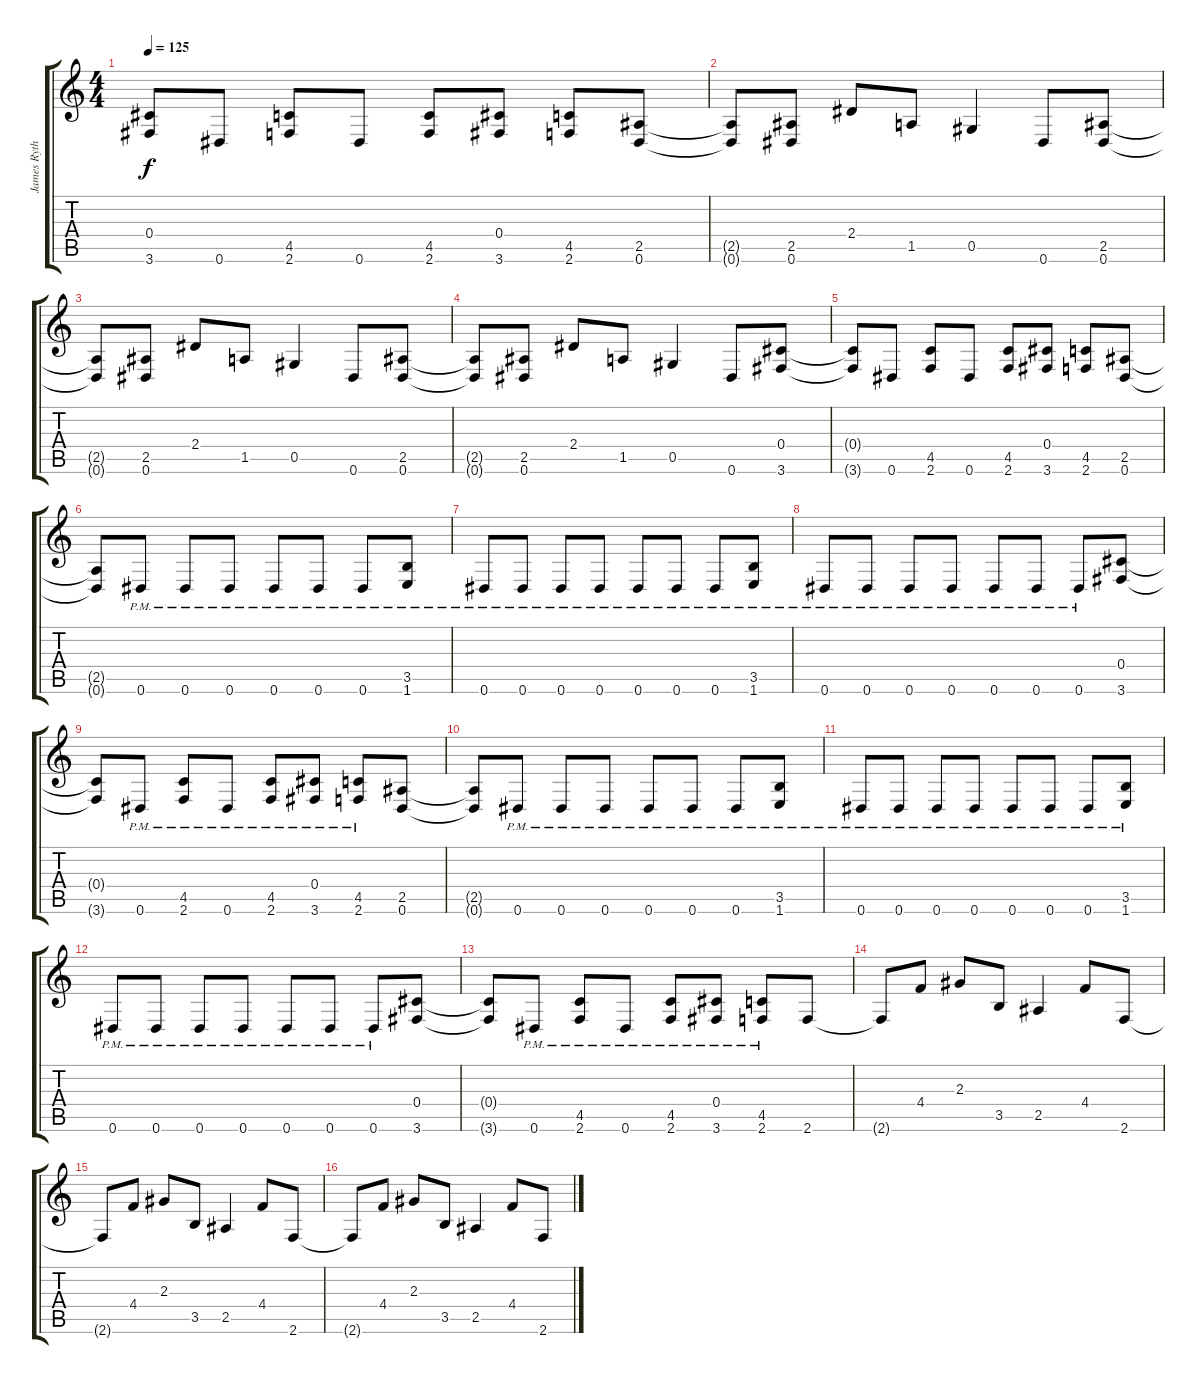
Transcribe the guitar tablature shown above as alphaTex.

\track ("James Rythm" "James Ryth") {instrument distortionguitar}
\staff {score tabs}
\tuning (Eb4 Bb3 Gb3 Db3 Ab2 Eb2) {hide}
\ts (4 4)
\tempo 125
\clef g2
\ks c
(0.4{t} 3.6{t}).8{dy f} 0.6.8 (4.5 2.6).8 0.6.8 (4.5 2.6).8 (0.4 3.6).8 (4.5 2.6).8 (2.5 0.6).8 |
(2.5{t} 0.6{t}).8 (2.5 0.6).8 2.4.8 1.5.8 0.5.4 0.6.8 (2.5 0.6).8 |
(2.5{t} 0.6{t}).8 (2.5 0.6).8 2.4.8 1.5.8 0.5.4 0.6.8 (2.5 0.6).8 |
(2.5{t} 0.6{t}).8 (2.5 0.6).8 2.4.8 1.5.8 0.5.4 0.6.8 (0.4 3.6).8 |
(0.4{t} 3.6{t}).8 0.6.8 (4.5 2.6).8 0.6.8 (4.5 2.6).8 (0.4 3.6).8 (4.5 2.6).8 (2.5 0.6).8 |
(2.5{t} 0.6{t}).8 0.6{pm}.8 0.6{pm}.8 0.6{pm}.8 0.6{pm}.8 0.6{pm}.8 0.6{pm}.8 (3.5{pm} 1.6{pm}).8 |
0.6{pm}.8 0.6{pm}.8 0.6{pm}.8 0.6{pm}.8 0.6{pm}.8 0.6{pm}.8 0.6{pm}.8 (3.5{pm} 1.6{pm}).8 |
0.6{pm}.8 0.6{pm}.8 0.6{pm}.8 0.6{pm}.8 0.6{pm}.8 0.6{pm}.8 0.6{pm}.8 (0.4 3.6).8 |
(0.4{t} 3.6{t}).8 0.6{pm}.8 (4.5{pm} 2.6{pm}).8 0.6{pm}.8 (4.5{pm} 2.6{pm}).8 (0.4{pm} 3.6{pm}).8 (4.5{pm} 2.6{pm}).8 (2.5 0.6).8 |
(2.5{t} 0.6{t}).8 0.6{pm}.8 0.6{pm}.8 0.6{pm}.8 0.6{pm}.8 0.6{pm}.8 0.6{pm}.8 (3.5{pm} 1.6{pm}).8 |
0.6{pm}.8 0.6{pm}.8 0.6{pm}.8 0.6{pm}.8 0.6{pm}.8 0.6{pm}.8 0.6{pm}.8 (3.5{pm} 1.6{pm}).8 |
0.6{pm}.8 0.6{pm}.8 0.6{pm}.8 0.6{pm}.8 0.6{pm}.8 0.6{pm}.8 0.6{pm}.8 (0.4 3.6).8 |
(0.4{t} 3.6{t}).8 0.6{pm}.8 (4.5{pm} 2.6{pm}).8 0.6{pm}.8 (4.5{pm} 2.6{pm}).8 (0.4{pm} 3.6{pm}).8 (4.5{pm} 2.6{pm}).8 2.6.8 |
2.6{t}.8 4.4.8 2.3.8 3.5.8 2.5.4 4.4.8 2.6.8 |
2.6{t}.8 4.4.8 2.3.8 3.5.8 2.5.4 4.4.8 2.6.8 |
2.6{t}.8 4.4.8 2.3.8 3.5.8 2.5.4 4.4.8 2.6.8
